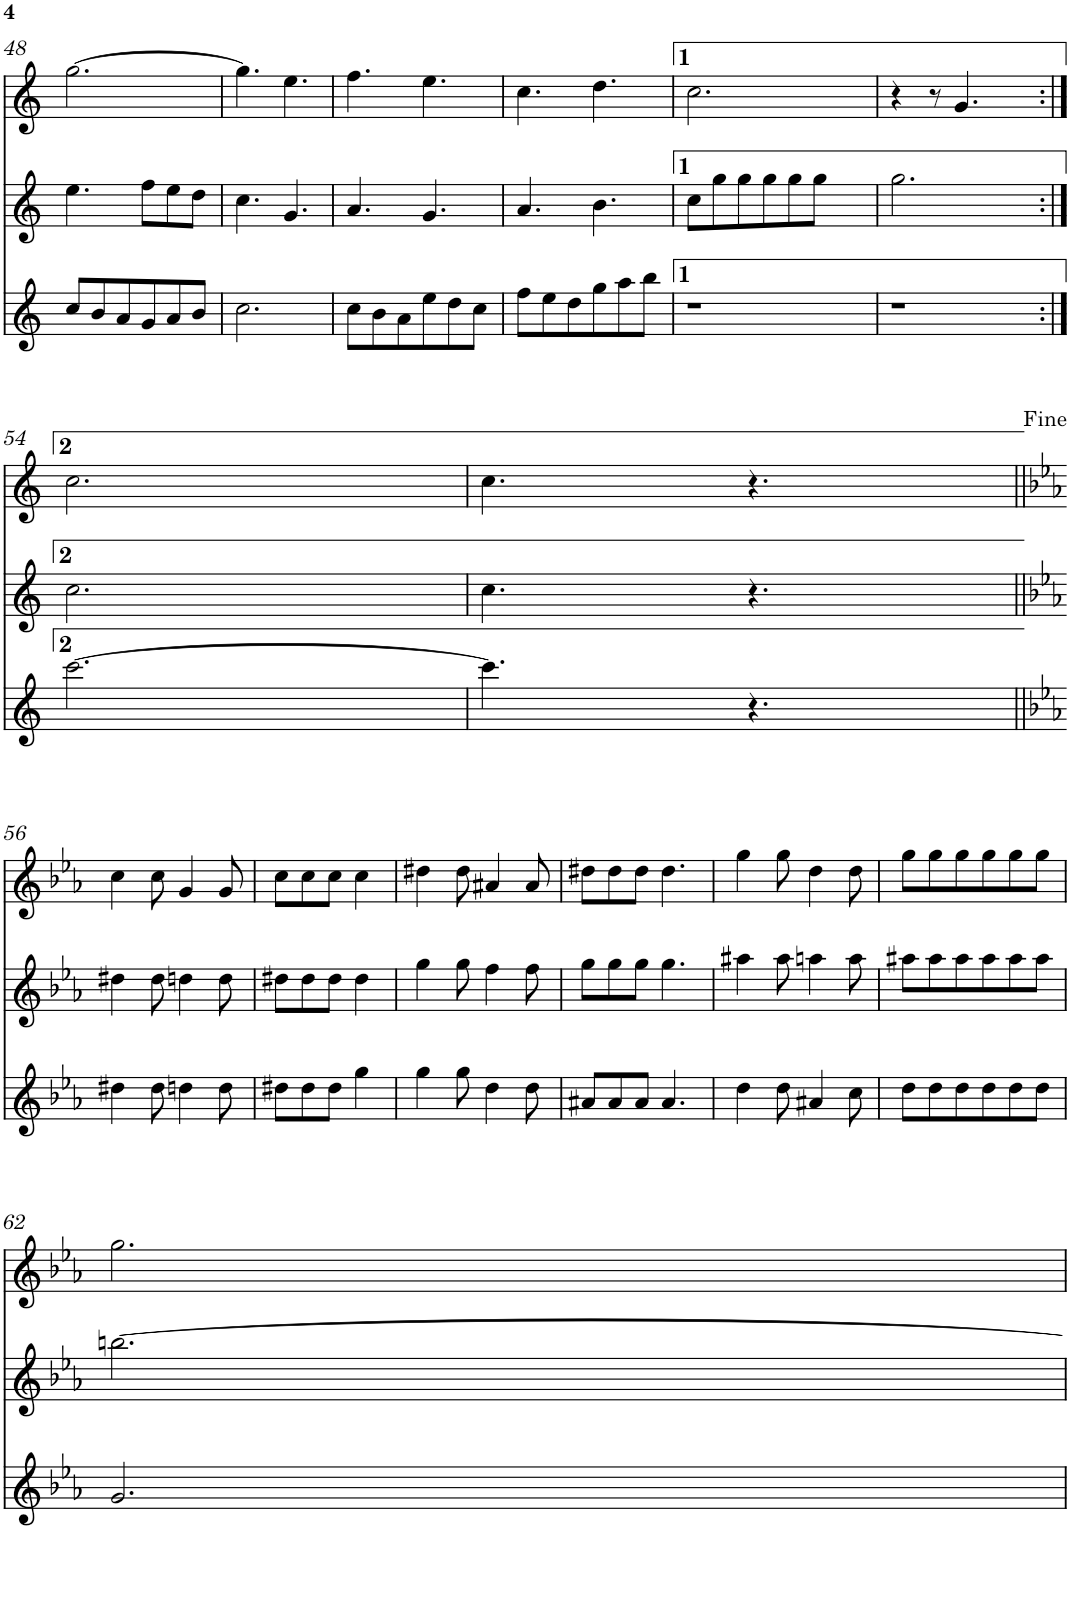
**kern	**kern	**kern
*part3	*part2	*part1
*staff3	*staff2	*staff1
*I"Gralla 3	*I"Gralla 2	*I"Gralla 1
!!LO:PB:g=z
*clefG2	*clefG2	*clefG2
*k[]	*k[]	*k[]
*M3/8	*M3/8	*M3/8
=48	=48	=48
8cc/L	4.ee\	[4.gg\
8b/	.	.
8a/	.	.
8g/	8ff\L	4.ryy
8a/	8ee\	.
8b/J	8dd\J	.
=49	=49	=49
[4.cc\	4.cc\	4.gg\]
2.ryy	4.g/	4.gg\_
.	4.ryy	4.ee\
=50	=50	=50
8cc\L	4.a/	4.ff\
4.cc\]	.	.
.	4.g/	4.ee\
8b\	.	.
8a\	.	.
8ee\	4.ryy	4.ryy
8dd\	.	.
8cc\J	.	.
=51	=51	=51
8ff\L	4.a/	4.cc\
8ee\	.	.
8dd\	.	.
8gg\	4.b\	4.dd\
8aa\	.	.
8bb\J	.	.
=52	=52	=52
4.r	8cc\L	[4.cc\
.	8gg\	.
.	8gg\	.
2ryy	8gg\	4.ryy
.	8gg\	.
.	8gg\J	.
.	4ryy	4ryy
8ryy	.	.
=53	=53	=53
4.r	[4.gg\	4r
.	.	4.cc\]
1ryy	4.ryy	.
.	.	8r
.	4ryy	4.g/
.	4.ryy	.
.	.	4ryy
!!LO:LB:g=z
=54:|!	=54:|!	=54:|!
[4.ccc\	[4.cc\	[4.cc\
4.ryy	4.gg\]	4.ryy
=55	=55	=55
4.ccc\]	4.cc\	4.cc\
4.ccc\_	4.cc\]	4.cc\]
4.r	4.r	4.r
!!LO:LB:g=z
=56||	=56||	=56||
*k[b-e-a-]	*k[b-e-a-]	*k[b-e-a-]
4dd#X\	4dd#X\	4cc\
8dd#\	8dd#\	8cc\
4ddn\	4ddn\	4g/
8dd\	8dd\	8g/
=57	=57	=57
8dd#X\L	8dd#X\L	8cc\L
8dd#\	8dd#\	8cc\
8dd#\J	8dd#\J	8cc\J
4gg\	4dd#\	4cc\
=58	=58	=58
4gg\	4gg\	4dd#X\
8gg\	8gg\	8dd#\
4dd\	4ff\	4a#X/
8dd\	8ff\	8a#/
=59	=59	=59
8a#X/L	8gg\L	8dd#X\L
8a#/	8gg\	8dd#\
8a#/J	8gg\J	8dd#\J
4.a#/	4.gg\	4.dd#\
=60	=60	=60
4dd\	4aa#X\	4gg\
8dd\	8aa#\	8gg\
4a#X/	4aan\	4dd\
8cc\	8aa\	8dd\
=61	=61	=61
8dd\L	8aa#X\L	8gg\L
8dd\	8aa#\	8gg\
8dd\	8aa#\	8gg\
8dd\	8aa#\	8gg\
8dd\	8aa#\	8gg\
8dd\J	8aa#\J	8gg\J
!!LO:LB:g=z
=62	=62	=62
[4.g/	[4.bbn\	[4.gg\
=63	=63	=63
4.g/]	4.bb\_	4.gg\]
=	=	=
*-	*-	*-
